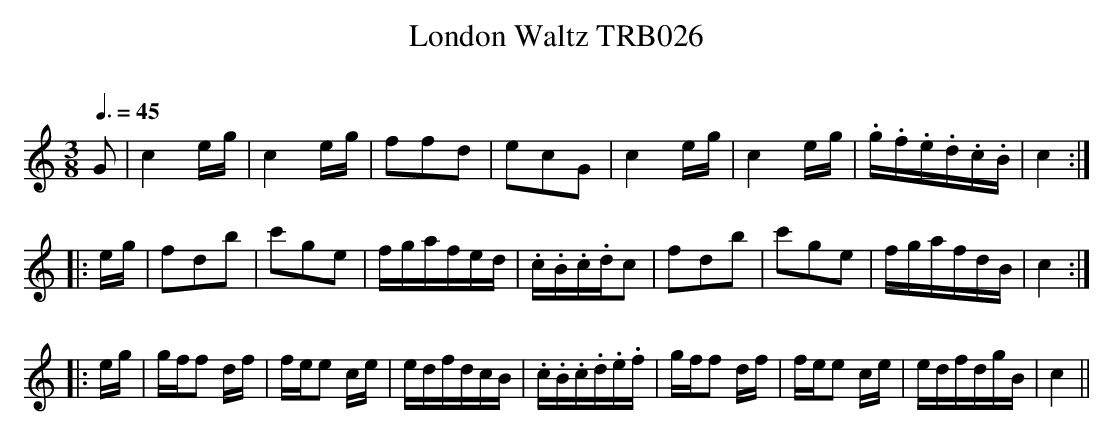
X:1
T:London Waltz TRB026
Q:3/8=45
L:1/16
M:3/8
O:
K:C
G2 | c4 eg | c4 eg | f2f2d2 | e2c2G2 | c4 eg | c4 eg | .g.f.e.d.c.B | c4 :|
|:eg | f2d2b2 | c'2g2e2 | fgafed | .c.B.c.dc2 | f2d2b2 | c'2g2e2 | fgafdB | c4 :|
|:eg | gff2 df | fee2 ce | edfdcB | .c.B.c.d.e.f | gff2 df | fee2 ce | edfdgB | c4 ||
